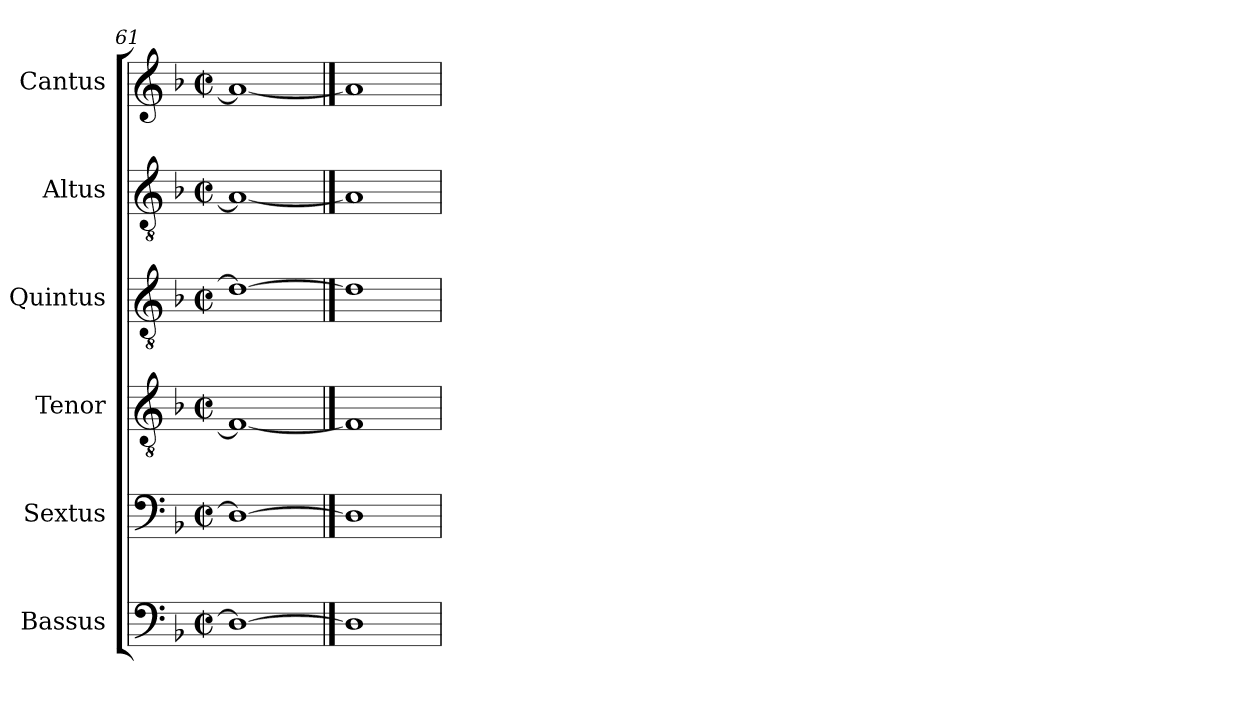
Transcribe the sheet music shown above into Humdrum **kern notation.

**kern	**text	**kern	**text	**kern	**text	**kern	**text	**kern	**text	**kern	**text
*part6	*part6	*part5	*part5	*part4	*part4	*part3	*part3	*part2	*part2	*part1	*part1
*staff6	*staff6	*staff5	*staff5	*staff4	*staff4	*staff3	*staff3	*staff2	*staff2	*staff1	*staff1
*I"Bassus	*	*I"Sextus	*	*I"Tenor	*	*I"Quintus	*	*I"Altus	*	*I"Cantus	*
*clefF4	*	*clefF4	*	*clefGv2	*	*clefGv2	*	*clefGv2	*	*clefG2	*
*k[b-]	*	*k[b-]	*	*k[b-]	*	*k[b-]	*	*k[b-]	*	*k[b-]	*
*F:	*	*F:	*	*F:	*	*F:	*	*F:	*	*F:	*
*M2/2	*	*M2/2	*	*M2/2	*	*M2/2	*	*M2/2	*	*M2/2	*
*met(c|)	*	*met(c|)	*	*met(c|)	*	*met(c|)	*	*met(c|)	*	*met(c|)	*
=61	=61	=61	=61	=61	=61	=61	=61	=61	=61	=61	=61
1D_	.	1D_	.	1F#_	.	1d_	.	1A_	.	1a_	.
==62	==62	==62	==62	==62	==62	==62	==62	==62	==62	==62	==62
1D]	.	1D]	.	1F#]	.	1d]	.	1A]	.	1a]	.
=	=	=	=	=	=	=	=	=	=	=	=
*-	*-	*-	*-	*-	*-	*-	*-	*-	*-	*-	*-
